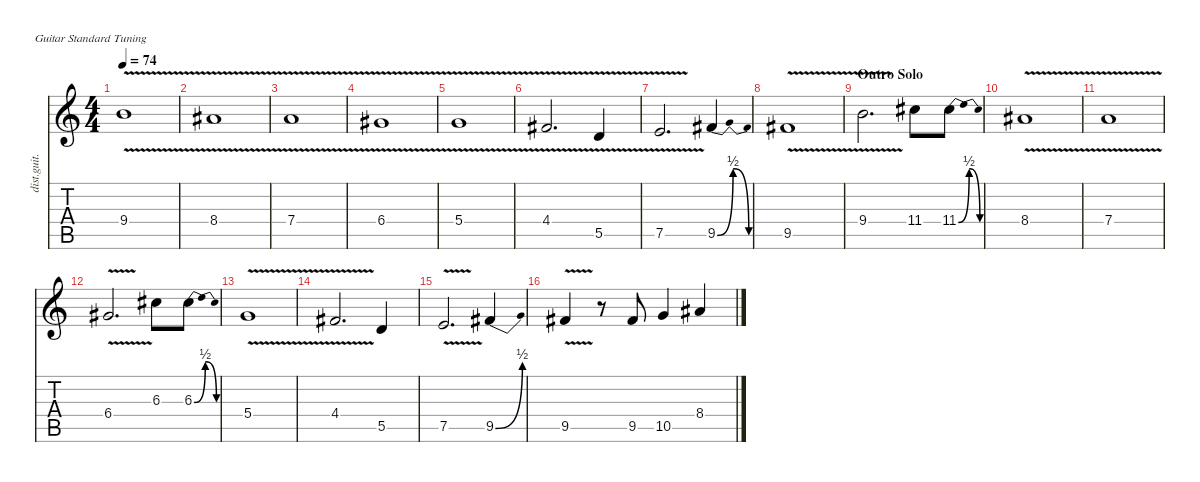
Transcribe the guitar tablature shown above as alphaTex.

\defaultSystemsLayout 4
\hideDynamics
\bracketExtendMode nobrackets
\otherSystemsTrackNameOrientation horizontal
\track ("Fill Guitar #2" "dist.guit.") {instrument distortionguitar}
\staff {score tabs}
\tuning (E4 B3 G3 D3 A2 E2)
\ts (4 4)
\tempo 74
\clef g2
\ks c
9.4{v}.1{dy f beam Down} |
8.4{v acc #}.1{beam Up} |
7.4{v}.1{beam Up} |
6.4{v acc #}.1{beam Up} |
5.4{v}.1{beam Up} |
4.4{v acc #}.2{d beam Up} 5.5{v}.4{beam Up} |
7.5{v}.2{d beam Up} 9.5{be (bendrelease 0 0 30 2 30 2 45 0) acc #}.4{beam Up} |
9.5{v acc #}.1{beam Up} |
\section ("" "Outro Solo")
9.4{v}.2{d beam Down} 11.4{acc #}.8{beam Down} 11.4{be (bendrelease 0 0 30 2 30 2 60 0) acc #}.8{beam Down} |
8.4{v acc #}.1{beam Up} |
7.4{v}.1{beam Up} |
6.4{v acc #}.2{d beam Up} 6.3{acc #}.8{beam Down} 6.3{be (bendrelease 0 0 30 2 30 2 60 0) acc #}.8{beam Down} |
5.4{v}.1{beam Up} |
4.4{v acc #}.2{d beam Up} 5.5.4{beam Up} |
7.5{v}.2{d beam Up} 9.5{be (bend 0 0 30 2) acc #}.4{beam Up} |
9.5{v acc #}.4{beam Up} r.8{beam Up} 9.5{acc #}.8{beam Up} 10.5.4{beam Up} 8.4{acc #}.4{beam Up}
